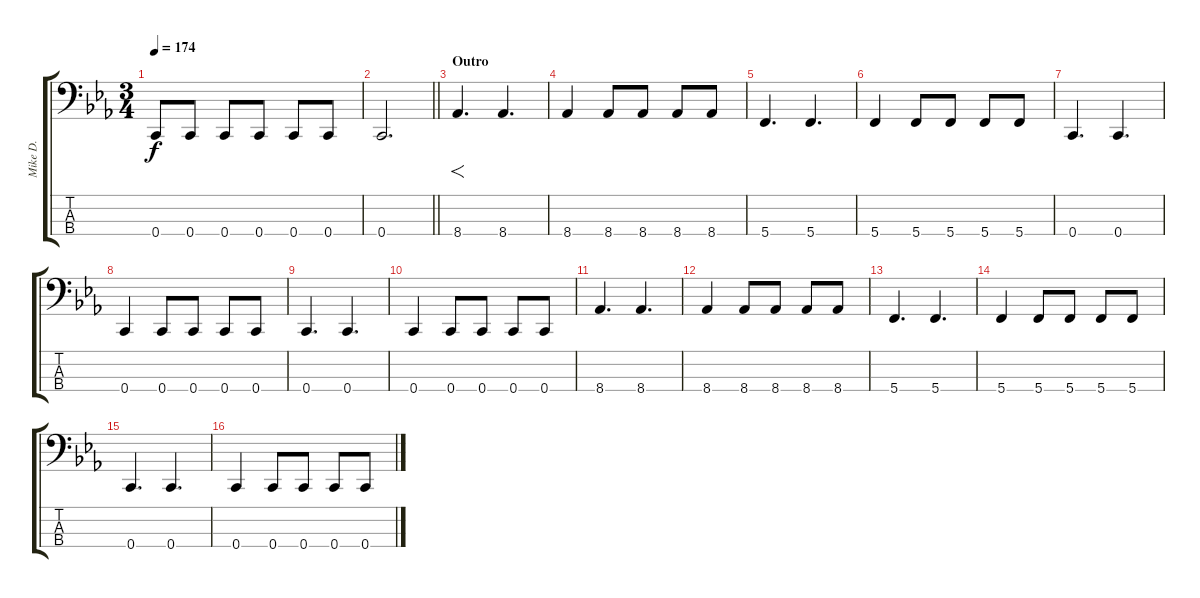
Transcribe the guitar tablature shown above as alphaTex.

\track ("Mike D." "Mike D.") {instrument electricbasspick}
\staff {score tabs}
\tuning (F2 C2 G1 C1) {hide}
\ts (3 4)
\tempo 174
\clef f4
\ks cminor
0.4.8{dy f} 0.4.8 0.4.8 0.4.8 0.4.8 0.4.8 |
\barLineRight lightlight
0.4.2{d} |
\section ("" "Outro")
8.4.4{f d} 8.4.4{d} |
8.4.4 8.4.8 8.4.8 8.4.8 8.4.8 |
5.4.4{d} 5.4.4{d} |
5.4.4 5.4.8 5.4.8 5.4.8 5.4.8 |
0.4.4{d} 0.4.4{d} |
0.4.4 0.4.8 0.4.8 0.4.8 0.4.8 |
0.4.4{d} 0.4.4{d} |
0.4.4 0.4.8 0.4.8 0.4.8 0.4.8 |
8.4.4{d} 8.4.4{d} |
8.4.4 8.4.8 8.4.8 8.4.8 8.4.8 |
5.4.4{d} 5.4.4{d} |
5.4.4 5.4.8 5.4.8 5.4.8 5.4.8 |
0.4.4{d} 0.4.4{d} |
0.4.4 0.4.8 0.4.8 0.4.8 0.4.8
